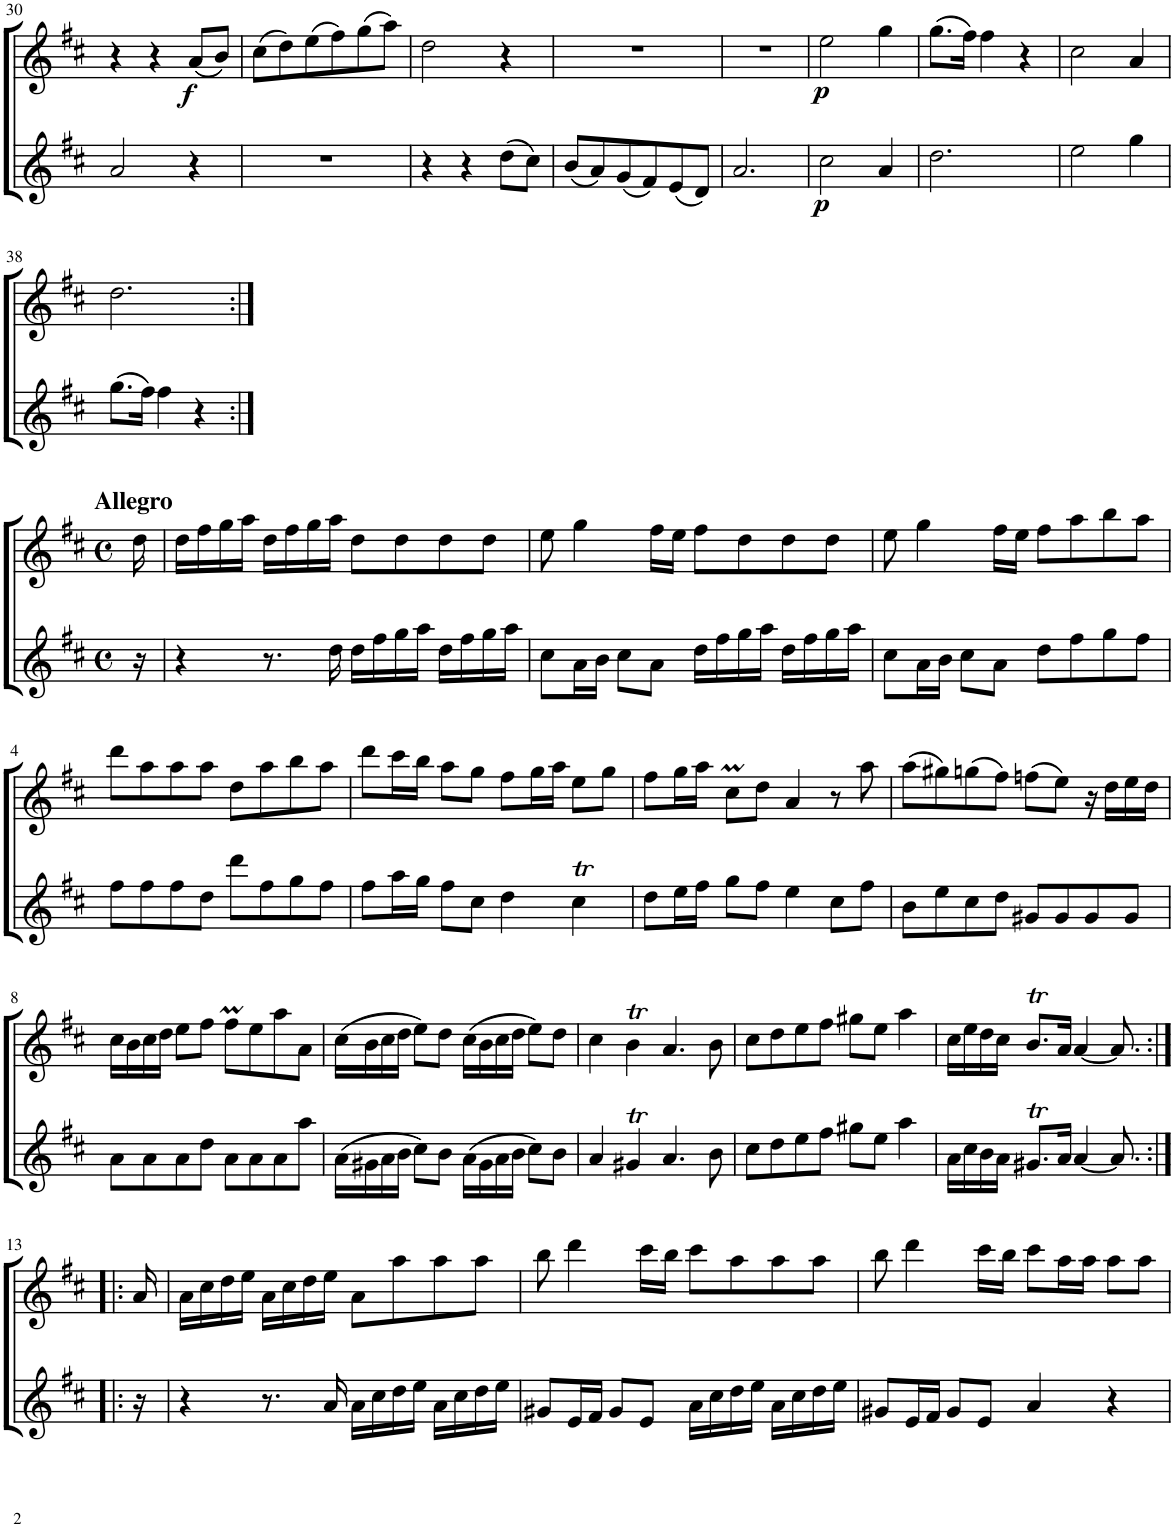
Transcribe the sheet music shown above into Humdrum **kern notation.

**kern	**dynam	**kern	**dynam
*part2	*part2	*part1	*part1
*staff2	*staff2	*staff1	*staff1
*I"Oboe	*	*I"Flute	*
*I'Ob	*	*I'Fl	*
!!LO:PB:g=z
*clefG2	*	*clefG2	*
*k[f#c#]	*	*k[f#c#]	*
*M3/4	*	*M3/4	*
=30	=30	=30	=30
2a/	.	4r	.
.	.	4r	.
!	!	!	!LO:DY:b
4r	.	(8a/L	f
.	.	8b/J)	.
=31	=31	=31	=31
2.r	.	(8cc#\L	.
.	.	8dd\)	.
.	.	(8ee\	.
.	.	8ff#\)	.
.	.	(8gg\	.
.	.	8aa\J)	.
=32	=32	=32	=32
4r	.	2dd\	.
4r	.	.	.
(8dd\L	.	4r	.
8cc#\J)	.	.	.
=33	=33	=33	=33
(8b/L	.	2.r	.
8a/)	.	.	.
(8g/	.	.	.
8f#/)	.	.	.
(8e/	.	.	.
8d/J)	.	.	.
=34	=34	=34	=34
2.a/	.	2.r	.
=35	=35	=35	=35
!	!LO:DY:b	!	!LO:DY:b
2cc#\	p	2ee\	p
4a/	.	4gg\	.
=36	=36	=36	=36
2.dd\	.	(8.gg\L	.
.	.	16ff#\Jk)	.
.	.	4ff#\	.
.	.	4r	.
=37	=37	=37	=37
2ee\	.	2cc#\	.
4gg\	.	4a/	.
!!LO:LB:g=z
=38	=38	=38	=38
(8.gg\L	.	2.dd\	.
16ff#\Jk)	.	.	.
4ff#\	.	.	.
4r	.	.	.
!!LO:LB:g=z
=:|!	=:|!	=:|!	=:|!
*M4/4	*	*M4/4	*
*met(c)	*	*met(c)	*
!	!	!LO:TX:a:B:t=Allegro	!
16r	.	16dd\	.
=1	=1	=1	=1
4r	.	16dd\LL	.
.	.	16ff#\	.
.	.	16gg\	.
.	.	16aa\JJ	.
8.r	.	16dd\LL	.
.	.	16ff#\	.
.	.	16gg\	.
16dd\	.	16aa\JJ	.
16dd\LL	.	8dd\L	.
16ff#\	.	.	.
16gg\	.	8dd\	.
16aa\JJ	.	.	.
16dd\LL	.	8dd\	.
16ff#\	.	.	.
16gg\	.	8dd\J	.
16aa\JJ	.	.	.
=2	=2	=2	=2
8cc#\L	.	8ee\	.
16a\L	.	4gg\	.
16b\JJ	.	.	.
8cc#\L	.	.	.
8a\J	.	16ff#\LL	.
.	.	16ee\JJ	.
16dd\LL	.	8ff#\L	.
16ff#\	.	.	.
16gg\	.	8dd\	.
16aa\JJ	.	.	.
16dd\LL	.	8dd\	.
16ff#\	.	.	.
16gg\	.	8dd\J	.
16aa\JJ	.	.	.
=3	=3	=3	=3
8cc#\L	.	8ee\	.
16a\L	.	4gg\	.
16b\JJ	.	.	.
8cc#\L	.	.	.
8a\J	.	16ff#\LL	.
.	.	16ee\JJ	.
8dd\L	.	8ff#\L	.
8ff#\	.	8aa\	.
8gg\	.	8bb\	.
8ff#\J	.	8aa\J	.
!!LO:LB:g=z
=4	=4	=4	=4
8ff#\L	.	8ddd\L	.
8ff#\	.	8aa\	.
8ff#\	.	8aa\	.
8dd\J	.	8aa\J	.
8ddd\L	.	8dd\L	.
8ff#\	.	8aa\	.
8gg\	.	8bb\	.
8ff#\J	.	8aa\J	.
=5	=5	=5	=5
8ff#\L	.	8ddd\L	.
16aa\L	.	16ccc#\L	.
16gg\JJ	.	16bb\JJ	.
8ff#\L	.	8aa\L	.
8cc#\J	.	8gg\J	.
4dd\	.	8ff#\L	.
.	.	16gg\L	.
.	.	16aa\JJ	.
4cc#\	.	8ee\L	.
.	.	8gg\J	.
=6	=6	=6	=6
8dd\L	.	8ff#\L	.
16ee\L	.	16gg\L	.
16ff#\JJ	.	16aa\JJ	.
8gg\L	.	8cc#m\L	.
8ff#\J	.	8dd\J	.
4ee\	.	4a/	.
8cc#\L	.	8r	.
8ff#\J	.	8aa\	.
=7	=7	=7	=7
8b\L	.	(8aa\L	.
8ee\	.	8gg#X\)	.
8cc#\	.	(8ggn\	.
8dd\J	.	8ff#\J)	.
8g#X/L	.	(8ffn\L	.
8g#/	.	8ee\J)	.
8g#/	.	16r	.
.	.	16dd\LL	.
8g#/J	.	16ee\	.
.	.	16dd\JJ	.
!!LO:LB:g=z
=8	=8	=8	=8
8a\L	.	16cc#\LL	.
.	.	16b\	.
8a\	.	16cc#\	.
.	.	16dd\JJ	.
8a\	.	8ee\L	.
8dd\J	.	8ff#\J	.
8a\L	.	8ff#m\L	.
8a\	.	8ee\	.
8a\	.	8aa\	.
8aa\J	.	8a\J	.
=9	=9	=9	=9
(16a\LL	.	(16cc#\LL	.
16g#X\	.	16b\	.
16a\	.	16cc#\	.
16b\JJ	.	16dd\JJ	.
8cc#\L)	.	8ee\L)	.
8b\J	.	8dd\J	.
(16a\LL	.	(16cc#\LL	.
16g#\	.	16b\	.
16a\	.	16cc#\	.
16b\JJ	.	16dd\JJ	.
8cc#\L)	.	8ee\L)	.
8b\J	.	8dd\J	.
=10	=10	=10	=10
4a/	.	4cc#\	.
4g#X/	.	4b\	.
4.a/	.	4.a/	.
8b\	.	8b\	.
=11	=11	=11	=11
8cc#\L	.	8cc#\L	.
8dd\	.	8dd\	.
8ee\	.	8ee\	.
8ff#\J	.	8ff#\J	.
8gg#X\L	.	8gg#X\L	.
8ee\J	.	8ee\J	.
4aa\	.	4aa\	.
=12	=12	=12	=12
16a\LL	.	16cc#\LL	.
16cc#\	.	16ee\	.
16b\	.	16dd\	.
16a\JJ	.	16cc#\JJ	.
8.g#X/L	.	8.b/L	.
16a/Jk	.	16a/Jk	.
[4a/	.	[4a/	.
8.a/]	.	8.a/]	.
!!LO:LB:g=z
=13:|!|:	=13:|!|:	=13:|!|:	=13:|!|:
16r	.	16a/	.
=13X1	=13X1	=13X1	=13X1
4r	.	16a\LL	.
.	.	16cc#\	.
.	.	16dd\	.
.	.	16ee\JJ	.
8.r	.	16a\LL	.
.	.	16cc#\	.
.	.	16dd\	.
16a/	.	16ee\JJ	.
16a\LL	.	8a\L	.
16cc#\	.	.	.
16dd\	.	8aa\	.
16ee\JJ	.	.	.
16a\LL	.	8aa\	.
16cc#\	.	.	.
16dd\	.	8aa\J	.
16ee\JJ	.	.	.
=14	=14	=14	=14
8g#X/L	.	8bb\	.
16e/L	.	4ddd\	.
16f#/JJ	.	.	.
8g#/L	.	.	.
8e/J	.	16ccc#\LL	.
.	.	16bb\JJ	.
16a\LL	.	8ccc#\L	.
16cc#\	.	.	.
16dd\	.	8aa\	.
16ee\JJ	.	.	.
16a\LL	.	8aa\	.
16cc#\	.	.	.
16dd\	.	8aa\J	.
16ee\JJ	.	.	.
=15	=15	=15	=15
8g#X/L	.	8bb\	.
16e/L	.	4ddd\	.
16f#/JJ	.	.	.
8g#/L	.	.	.
8e/J	.	16ccc#\LL	.
.	.	16bb\JJ	.
4a/	.	8ccc#\L	.
.	.	16aa\L	.
.	.	16aa\JJ	.
4r	.	8aa\L	.
.	.	8aa\J	.
=	=	=	=
*-	*-	*-	*-
